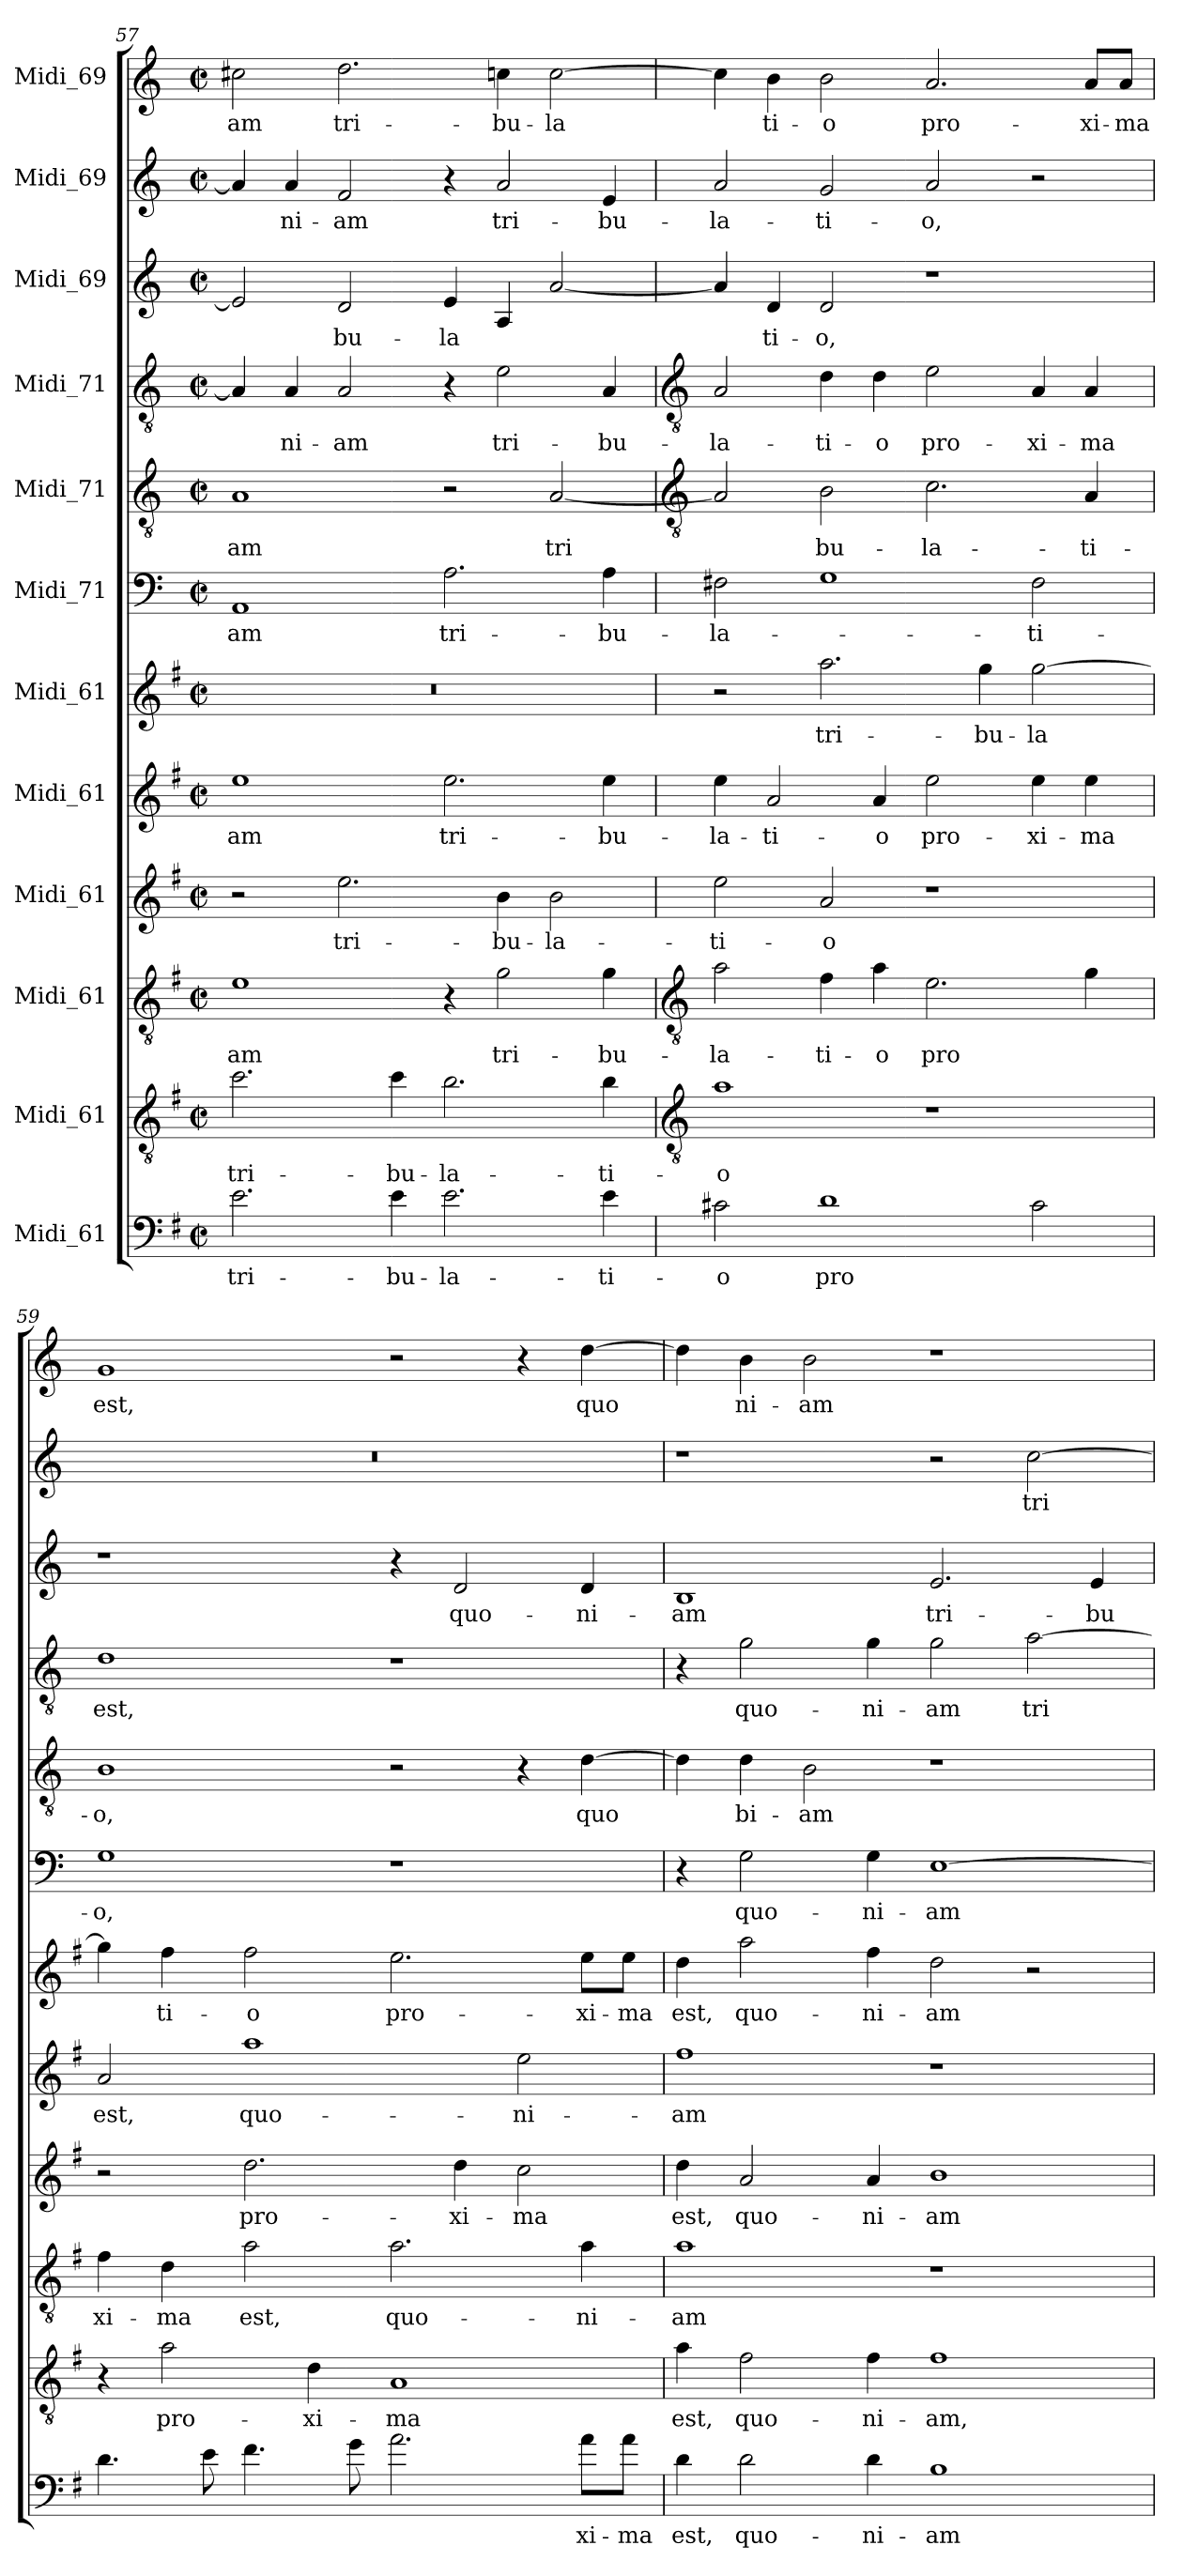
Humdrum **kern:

**kern	**text	**kern	**text	**kern	**text	**kern	**text	**kern	**text	**kern	**text	**kern	**text	**kern	**text	**kern	**text	**kern	**text	**kern	**text	**kern	**text
*part12	*part12	*part11	*part11	*part10	*part10	*part9	*part9	*part8	*part8	*part7	*part7	*part6	*part6	*part5	*part5	*part4	*part4	*part3	*part3	*part2	*part2	*part1	*part1
*staff12	*staff12	*staff11	*staff11	*staff10	*staff10	*staff9	*staff9	*staff8	*staff8	*staff7	*staff7	*staff6	*staff6	*staff5	*staff5	*staff4	*staff4	*staff3	*staff3	*staff2	*staff2	*staff1	*staff1
*I"Midi_61	*	*I"Midi_61	*	*I"Midi_61	*	*I"Midi_61	*	*I"Midi_61	*	*I"Midi_61	*	*I"Midi_71	*	*I"Midi_71	*	*I"Midi_71	*	*I"Midi_69	*	*I"Midi_69	*	*I"Midi_69	*
*clefF4	*	*clefGv2	*	*clefGv2	*	*clefG2	*	*clefG2	*	*clefG2	*	*clefF4	*	*clefGv2	*	*clefGv2	*	*clefG2	*	*clefG2	*	*clefG2	*
*ITrd4c7	*	*ITrd4c7	*	*ITrd4c7	*	*ITrd4c7	*	*ITrd4c7	*	*ITrd4c7	*	*	*	*	*	*	*	*	*	*	*	*	*
*k[]	*	*k[]	*	*k[]	*	*k[]	*	*k[]	*	*k[]	*	*k[]	*	*k[]	*	*k[]	*	*k[]	*	*k[]	*	*k[]	*
*C:	*	*C:	*	*C:	*	*C:	*	*C:	*	*C:	*	*C:	*	*C:	*	*C:	*	*C:	*	*C:	*	*C:	*
*M4/2	*	*M4/2	*	*M4/2	*	*M4/2	*	*M4/2	*	*M4/2	*	*M4/2	*	*M4/2	*	*M4/2	*	*M4/2	*	*M4/2	*	*M4/2	*
*met(c|)	*	*met(c|)	*	*met(c|)	*	*met(c|)	*	*met(c|)	*	*met(c|)	*	*met(c|)	*	*met(c|)	*	*met(c|)	*	*met(c|)	*	*met(c|)	*	*met(c|)	*
=57	=57	=57	=57	=57	=57	=57	=57	=57	=57	=57	=57	=57	=57	=57	=57	=57	=57	=57	=57	=57	=57	=57	=57
!	!LO:LY:b	!	!LO:LY:b	!	!LO:LY:b	!	!	!	!LO:LY:b	!	!	!	!LO:LY:b	!	!LO:LY:b	!	!	!	!	!	!	!	!LO:LY:b
2.A	tri-	2.f	tri-	1A	-am	2r	.	1a	-am	0r	.	1AA	-am	1A	-am	4A]	.	2e]	.	4a]	.	2cc#X	-am
!	!	!	!	!	!	!	!	!	!	!	!	!	!	!	!	!	!LO:LY:b	!	!	!	!LO:LY:b	!	!
.	.	.	.	.	.	.	.	.	.	.	.	.	.	.	.	4A	ni-	.	.	4a	ni-	.	.
!	!	!	!	!	!	!	!LO:LY:b	!	!	!	!	!	!	!	!	!	!LO:LY:b	!	!LO:LY:b	!	!LO:LY:b	!	!LO:LY:b
.	.	.	.	.	.	2.a	tri-	.	.	.	.	.	.	.	.	2A	-am	2d	bu-	2f	-am	2.dd	tri-
!	!LO:LY:b	!	!LO:LY:b	!	!	!	!	!	!	!	!	!	!	!	!	!	!	!	!	!	!	!	!
4A	-bu-	4f	-bu-	.	.	.	.	.	.	.	.	.	.	.	.	.	.	.	.	.	.	.	.
!	!LO:LY:b	!	!LO:LY:b	!	!	!	!	!	!LO:LY:b	!	!	!	!LO:LY:b	!	!	!	!	!	!LO:LY:b	!	!	!	!
2.A	-la-	2.e	-la-	4r	.	.	.	2.a	tri-	.	.	2.A	tri-	2r	.	4r	.	4e	-la	4r	.	.	.
!	!	!	!	!	!LO:LY:b	!	!LO:LY:b	!	!	!	!	!	!	!	!	!	!LO:LY:b	!	!	!	!LO:LY:b	!	!LO:LY:b
.	.	.	.	2c	tri-	4e	-bu-	.	.	.	.	.	.	.	.	2e	tri-	4A	.	2a	tri-	4ccn	-bu-
!	!	!	!	!	!	!	!LO:LY:b	!	!	!	!	!	!	!	!LO:LY:b	!	!	!	!	!	!	!	!LO:LY:b
.	.	.	.	.	.	2e	-la-	.	.	.	.	.	.	[2A	tri	.	.	[2a	.	.	.	[2cc	-la
!	!LO:LY:b	!	!LO:LY:b	!	!LO:LY:b	!	!	!	!LO:LY:b	!	!	!	!LO:LY:b	!	!	!	!LO:LY:b	!	!	!	!LO:LY:b	!	!
4A	-ti-	4e	-ti-	4c	-bu-	.	.	4a	-bu-	.	.	4A	-bu-	.	.	4A	-bu-	.	.	4e	-bu-	.	.
!!LO:LB:g=z
=58	=58	=58	=58	=58	=58	=58	=58	=58	=58	=58	=58	=58	=58	=58	=58	=58	=58	=58	=58	=58	=58	=58	=58
*	*	*clefGv2	*	*clefGv2	*	*	*	*	*	*	*	*	*	*clefGv2	*	*clefGv2	*	*	*	*	*	*	*
!	!LO:LY:b	!	!LO:LY:b	!	!LO:LY:b	!	!LO:LY:b	!	!LO:LY:b	!	!	!	!LO:LY:b	!	!	!	!LO:LY:b	!	!	!	!LO:LY:b	!	!
2F#X	-o	1d	-o	2d	-la-	2a	-ti-	4a	-la-	2r	.	2F#X	-la-	2A]	.	2A	-la-	4a]	.	2a	-la-	4cc]	.
!	!	!	!	!	!	!	!	!	!LO:LY:b	!	!	!	!	!	!	!	!	!	!LO:LY:b	!	!	!	!LO:LY:b
.	.	.	.	.	.	.	.	2d	-ti-	.	.	.	.	.	.	.	.	4d	ti-	.	.	4b	ti-
!	!LO:LY:b	!	!	!	!LO:LY:b	!	!LO:LY:b	!	!	!	!LO:LY:b	!	!	!	!LO:LY:b	!	!LO:LY:b	!	!LO:LY:b	!	!LO:LY:b	!	!LO:LY:b
1G	pro	.	.	4B	-ti-	2d	-o	.	.	2.dd	tri-	1G	.	2B	bu-	4d	-ti-	2d	-o,	2g	-ti-	2b	-o
!	!	!	!	!	!LO:LY:b	!	!	!	!LO:LY:b	!	!	!	!	!	!	!	!LO:LY:b	!	!	!	!	!	!
.	.	.	.	4d	-o	.	.	4d	-o	.	.	.	.	.	.	4d	-o	.	.	.	.	.	.
!	!	!	!	!	!LO:LY:b	!	!	!	!LO:LY:b	!	!	!	!	!	!LO:LY:b	!	!LO:LY:b	!	!	!	!LO:LY:b	!	!LO:LY:b
.	.	1r	.	2.A	pro	1r	.	2a	pro-	.	.	.	.	2.c	-la-	2e	pro-	1r	.	2a	-o,	2.a	pro-
!	!	!	!	!	!	!	!	!	!	!	!LO:LY:b	!	!	!	!	!	!	!	!	!	!	!	!
.	.	.	.	.	.	.	.	.	.	4cc	-bu-	.	.	.	.	.	.	.	.	.	.	.	.
!	!	!	!	!	!	!	!	!	!LO:LY:b	!	!LO:LY:b	!	!LO:LY:b	!	!	!	!LO:LY:b	!	!	!	!	!	!
2F#	.	.	.	.	.	.	.	4a	-xi-	[2cc	-la	2F#	-ti-	.	.	4A	-xi-	.	.	2r	.	.	.
!	!	!	!	!	!	!	!	!	!LO:LY:b	!	!	!	!	!	!LO:LY:b	!	!LO:LY:b	!	!	!	!	!	!LO:LY:b
.	.	.	.	4c	.	.	.	4a	-ma	.	.	.	.	4A	-ti-	4A	-ma	.	.	.	.	8aL	-xi-
!	!	!	!	!	!	!	!	!	!	!	!	!	!	!	!	!	!	!	!	!	!	!	!LO:LY:b
.	.	.	.	.	.	.	.	.	.	.	.	.	.	.	.	.	.	.	.	.	.	8aJ	-ma
=59	=59	=59	=59	=59	=59	=59	=59	=59	=59	=59	=59	=59	=59	=59	=59	=59	=59	=59	=59	=59	=59	=59	=59
!	!	!	!	!	!LO:LY:b	!	!	!	!LO:LY:b	!	!	!	!LO:LY:b	!	!LO:LY:b	!	!LO:LY:b	!	!	!	!	!	!LO:LY:b
4.G	.	4r	.	4B	xi-	2r	.	2d	est,	4cc]	.	1G	-o,	1B	-o,	1d	est,	1r	.	0r	.	1g	est,
!	!	!	!LO:LY:b	!	!LO:LY:b	!	!	!	!	!	!LO:LY:b	!	!	!	!	!	!	!	!	!	!	!	!
.	.	2d	pro-	4G	-ma	.	.	.	.	4b	ti-	.	.	.	.	.	.	.	.	.	.	.	.
8A	.	.	.	.	.	.	.	.	.	.	.	.	.	.	.	.	.	.	.	.	.	.	.
!	!	!	!	!	!LO:LY:b	!	!LO:LY:b	!	!LO:LY:b	!	!LO:LY:b	!	!	!	!	!	!	!	!	!	!	!	!
4.B	.	.	.	2d	est,	2.g	pro-	1dd	quo-	2b	-o	.	.	.	.	.	.	.	.	.	.	.	.
!	!	!	!LO:LY:b	!	!	!	!	!	!	!	!	!	!	!	!	!	!	!	!	!	!	!	!
.	.	4G	-xi-	.	.	.	.	.	.	.	.	.	.	.	.	.	.	.	.	.	.	.	.
8c	.	.	.	.	.	.	.	.	.	.	.	.	.	.	.	.	.	.	.	.	.	.	.
!	!	!	!LO:LY:b	!	!LO:LY:b	!	!	!	!	!	!LO:LY:b	!	!	!	!	!	!	!	!	!	!	!	!
2.d	.	1D	-ma	2.d	quo-	.	.	.	.	2.a	pro-	1r	.	2r	.	1r	.	4r	.	.	.	2r	.
!	!	!	!	!	!	!	!LO:LY:b	!	!	!	!	!	!	!	!	!	!	!	!LO:LY:b	!	!	!	!
.	.	.	.	.	.	4g	-xi-	.	.	.	.	.	.	.	.	.	.	2d	quo-	.	.	.	.
!	!	!	!	!	!	!	!LO:LY:b	!	!LO:LY:b	!	!	!	!	!	!	!	!	!	!	!	!	!	!
.	.	.	.	.	.	2f	-ma	2a	-ni-	.	.	.	.	4r	.	.	.	.	.	.	.	4r	.
!	!LO:LY:b	!	!	!	!LO:LY:b	!	!	!	!	!	!LO:LY:b	!	!	!	!LO:LY:b	!	!	!	!LO:LY:b	!	!	!	!LO:LY:b
8dL	xi-	.	.	4d	-ni-	.	.	.	.	8aL	-xi-	.	.	[4d	quo	.	.	4d	-ni-	.	.	[4dd	quo
!	!LO:LY:b	!	!	!	!	!	!	!	!	!	!LO:LY:b	!	!	!	!	!	!	!	!	!	!	!	!
8dJ	-ma	.	.	.	.	.	.	.	.	8aJ	-ma	.	.	.	.	.	.	.	.	.	.	.	.
=60	=60	=60	=60	=60	=60	=60	=60	=60	=60	=60	=60	=60	=60	=60	=60	=60	=60	=60	=60	=60	=60	=60	=60
!	!LO:LY:b	!	!LO:LY:b	!	!LO:LY:b	!	!LO:LY:b	!	!LO:LY:b	!	!LO:LY:b	!	!	!	!	!	!	!	!LO:LY:b	!	!	!	!
4G	est,	4d	est,	1d	-am	4g	est,	1b	-am	4g	est,	4r	.	4d]	.	4r	.	1B	-am	1r	.	4dd]	.
!	!LO:LY:b	!	!LO:LY:b	!	!	!	!LO:LY:b	!	!	!	!LO:LY:b	!	!LO:LY:b	!	!LO:LY:b	!	!LO:LY:b	!	!	!	!	!	!LO:LY:b
2G	quo-	2B	quo-	.	.	2d	quo-	.	.	2dd	quo-	2G	quo-	4d	bi-	2g	quo-	.	.	.	.	4b	ni-
!	!	!	!	!	!	!	!	!	!	!	!	!	!	!	!LO:LY:b	!	!	!	!	!	!	!	!LO:LY:b
.	.	.	.	.	.	.	.	.	.	.	.	.	.	2B	-am	.	.	.	.	.	.	2b	-am
!	!LO:LY:b	!	!LO:LY:b	!	!	!	!LO:LY:b	!	!	!	!LO:LY:b	!	!LO:LY:b	!	!	!	!LO:LY:b	!	!	!	!	!	!
4G	-ni-	4B	-ni-	.	.	4d	-ni-	.	.	4b	-ni-	4G	-ni-	.	.	4g	-ni-	.	.	.	.	.	.
!	!LO:LY:b	!	!LO:LY:b	!	!	!	!LO:LY:b	!	!	!	!LO:LY:b	!	!LO:LY:b	!	!	!	!LO:LY:b	!	!LO:LY:b	!	!	!	!
1E	-am	1B	-am,	1r	.	1e	-am	1r	.	2g	-am	[1E	-am	1r	.	2g	-am	2.e	tri-	2r	.	1r	.
!	!	!	!	!	!	!	!	!	!	!	!	!	!	!	!	!	!LO:LY:b	!	!	!	!LO:LY:b	!	!
.	.	.	.	.	.	.	.	.	.	2r	.	.	.	.	.	[2a	tri	.	.	[2cc	tri	.	.
!	!	!	!	!	!	!	!	!	!	!	!	!	!	!	!	!	!	!	!LO:LY:b	!	!	!	!
.	.	.	.	.	.	.	.	.	.	.	.	.	.	.	.	.	.	4e	-bu-	.	.	.	.
=	=	=	=	=	=	=	=	=	=	=	=	=	=	=	=	=	=	=	=	=	=	=	=
*-	*-	*-	*-	*-	*-	*-	*-	*-	*-	*-	*-	*-	*-	*-	*-	*-	*-	*-	*-	*-	*-	*-	*-
